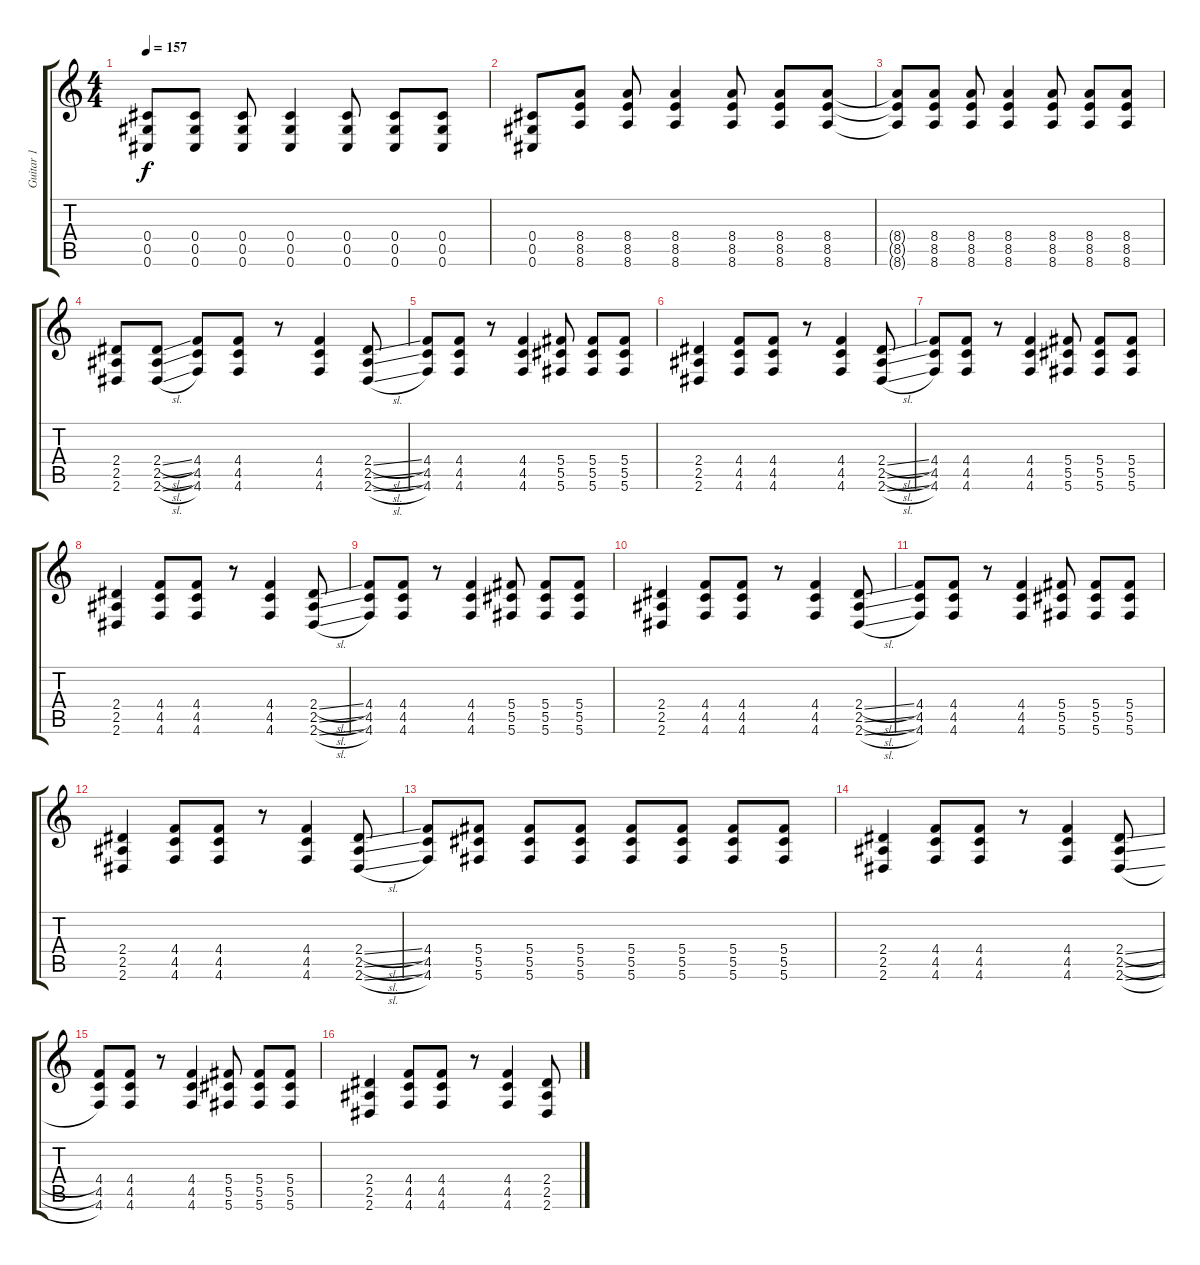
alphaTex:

\track ("Guitar 1" "Guitar 1") {instrument overdrivenguitar}
\staff {score tabs}
\tuning (Eb4 Bb3 Gb3 Db3 Ab2 Db2) {hide}
\ts (4 4)
\tempo 157
\clef g2
\ks c
(0.4{t} 0.5{t} 0.6{t}).8{dy f} (0.4 0.5 0.6).8 (0.4 0.5 0.6).8 (0.4 0.5 0.6).4 (0.4 0.5 0.6).8 (0.4 0.5 0.6).8 (0.4 0.5 0.6).8 |
(0.4 0.5 0.6).8 (8.4 8.5 8.6).8 (8.4 8.5 8.6).8 (8.4 8.5 8.6).4 (8.4 8.5 8.6).8 (8.4 8.5 8.6).8 (8.4 8.5 8.6).8 |
(8.4{t} 8.5{t} 8.6{t}).8 (8.4 8.5 8.6).8 (8.4 8.5 8.6).8 (8.4 8.5 8.6).4 (8.4 8.5 8.6).8 (8.4 8.5 8.6).8 (8.4 8.5 8.6).8 |
(2.4 2.5 2.6).8 (2.4{sl} 2.5{sl} 2.6{sl}).8 (4.4 4.5 4.6).8 (4.4 4.5 4.6).8 r.8 (4.4 4.5 4.6).4 (2.4{sl} 2.5{sl} 2.6{sl}).8 |
(4.4 4.5 4.6).8 (4.4 4.5 4.6).8 r.8 (4.4 4.5 4.6).4 (5.4 5.5 5.6).8 (5.4 5.5 5.6).8 (5.4 5.5 5.6).8 |
(2.4 2.5 2.6).4 (4.4 4.5 4.6).8 (4.4 4.5 4.6).8 r.8 (4.4 4.5 4.6).4 (2.4{sl} 2.5{sl} 2.6{sl}).8 |
(4.4 4.5 4.6).8 (4.4 4.5 4.6).8 r.8 (4.4 4.5 4.6).4 (5.4 5.5 5.6).8 (5.4 5.5 5.6).8 (5.4 5.5 5.6).8 |
(2.4 2.5 2.6).4 (4.4 4.5 4.6).8 (4.4 4.5 4.6).8 r.8 (4.4 4.5 4.6).4 (2.4{sl} 2.5{sl} 2.6{sl}).8 |
(4.4 4.5 4.6).8 (4.4 4.5 4.6).8 r.8 (4.4 4.5 4.6).4 (5.4 5.5 5.6).8 (5.4 5.5 5.6).8 (5.4 5.5 5.6).8 |
(2.4 2.5 2.6).4 (4.4 4.5 4.6).8 (4.4 4.5 4.6).8 r.8 (4.4 4.5 4.6).4 (2.4{sl} 2.5{sl} 2.6{sl}).8 |
(4.4 4.5 4.6).8 (4.4 4.5 4.6).8 r.8 (4.4 4.5 4.6).4 (5.4 5.5 5.6).8 (5.4 5.5 5.6).8 (5.4 5.5 5.6).8 |
(2.4 2.5 2.6).4 (4.4 4.5 4.6).8 (4.4 4.5 4.6).8 r.8 (4.4 4.5 4.6).4 (2.4{sl} 2.5{sl} 2.6{sl}).8 |
(4.4 4.5 4.6).8 (5.4 5.5 5.6).8 (5.4 5.5 5.6).8 (5.4 5.5 5.6).8 (5.4 5.5 5.6).8 (5.4 5.5 5.6).8 (5.4 5.5 5.6).8 (5.4 5.5 5.6).8 |
(2.4 2.5 2.6).4 (4.4 4.5 4.6).8 (4.4 4.5 4.6).8 r.8 (4.4 4.5 4.6).4 (2.4{sl} 2.5{sl} 2.6{sl}).8 |
(4.4 4.5 4.6).8 (4.4 4.5 4.6).8 r.8 (4.4 4.5 4.6).4 (5.4 5.5 5.6).8 (5.4 5.5 5.6).8 (5.4 5.5 5.6).8 |
(2.4 2.5 2.6).4 (4.4 4.5 4.6).8 (4.4 4.5 4.6).8 r.8 (4.4 4.5 4.6).4 (2.4{sl} 2.5{sl} 2.6{sl}).8
